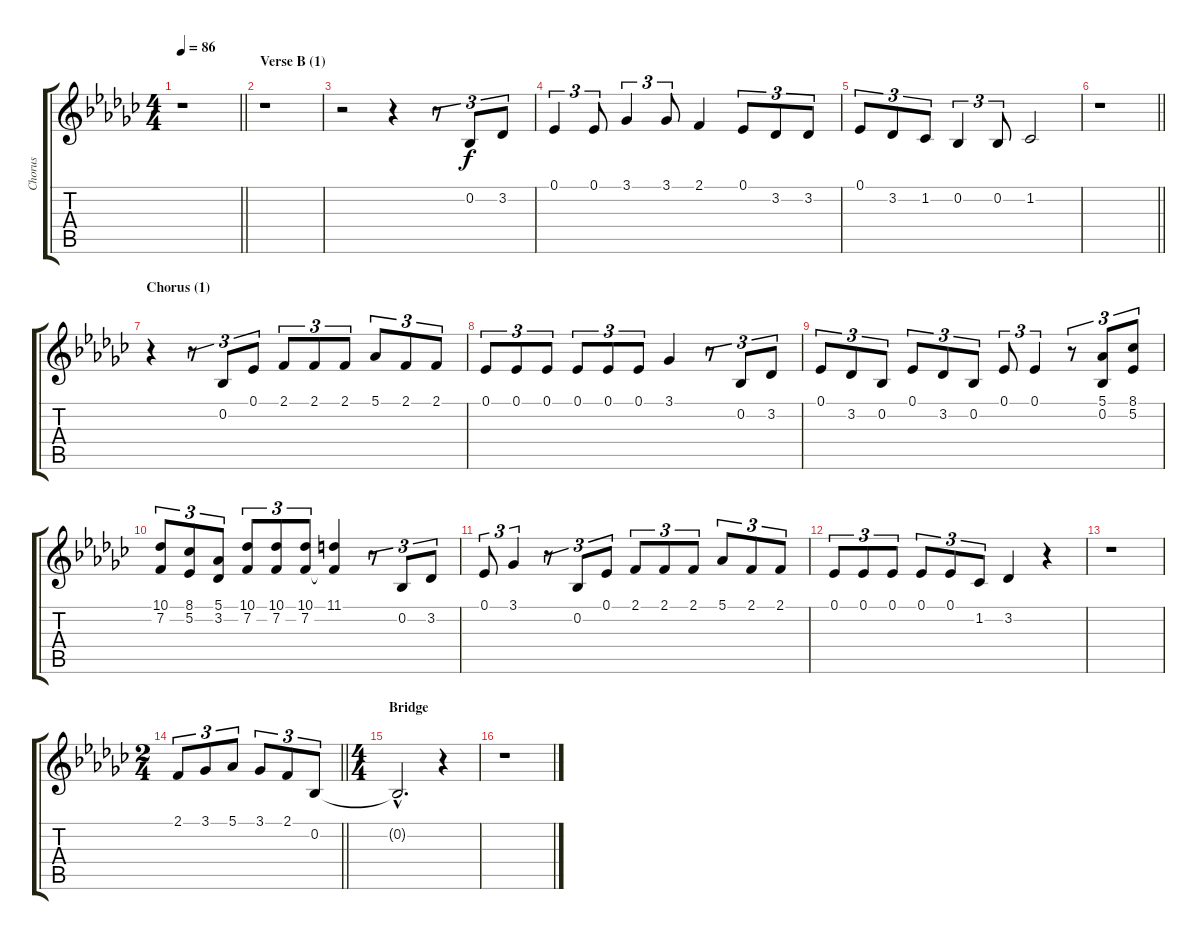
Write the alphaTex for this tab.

\track ("Chorus" "Chorus") {instrument sopranosax}
\staff {score tabs}
\tuning (Eb4 Bb3 Gb3 Db3 Ab2 Eb2) {hide}
\ts (4 4)
\tempo 86
\clef g2
\barLineRight lightlight
\ks ebminor
r.1{dy f} |
\section ("" "Verse B (1)")
r.1 |
r.2 r.4 r.8{tu (3 2)} 0.2.8{tu (3 2)} 3.2.8{tu (3 2)} |
0.1.4{tu (3 2)} 0.1.8{tu (3 2)} 3.1.4{tu (3 2)} 3.1.8{tu (3 2)} 2.1.4 0.1.8{tu (3 2)} 3.2.8{tu (3 2)} 3.2.8{tu (3 2)} |
0.1.8{tu (3 2)} 3.2.8{tu (3 2)} 1.2.8{tu (3 2)} 0.2.4{tu (3 2)} 0.2.8{tu (3 2)} 1.2.2 |
\barLineRight lightlight
r.1 |
\section ("" "Chorus (1)")
r.4 r.8{tu (3 2)} 0.2.8{tu (3 2)} 0.1.8{tu (3 2)} 2.1.8{tu (3 2)} 2.1.8{tu (3 2)} 2.1.8{tu (3 2)} 5.1.8{tu (3 2)} 2.1.8{tu (3 2)} 2.1.8{tu (3 2)} |
0.1.8{tu (3 2)} 0.1.8{tu (3 2)} 0.1.8{tu (3 2)} 0.1.8{tu (3 2)} 0.1.8{tu (3 2)} 0.1.8{tu (3 2)} 3.1.4 r.8{tu (3 2)} 0.2.8{tu (3 2)} 3.2.8{tu (3 2)} |
0.1.8{tu (3 2)} 3.2.8{tu (3 2)} 0.2.8{tu (3 2)} 0.1.8{tu (3 2)} 3.2.8{tu (3 2)} 0.2.8{tu (3 2)} 0.1.8{tu (3 2)} 0.1.4{tu (3 2)} r.8{tu (3 2)} (5.1 0.2).8{tu (3 2)} (8.1 5.2).8{tu (3 2)} |
(10.1 7.2).8{tu (3 2)} (8.1 5.2).8{tu (3 2)} (5.1 3.2).8{tu (3 2)} (10.1 7.2).8{tu (3 2)} (10.1 7.2).8{tu (3 2)} (10.1 7.2).8{tu (3 2)} (11.1 7.2{t}).4 r.8{tu (3 2)} 0.2.8{tu (3 2)} 3.2.8{tu (3 2)} |
0.1.8{tu (3 2)} 3.1.4{tu (3 2)} r.8{tu (3 2)} 0.2.8{tu (3 2)} 0.1.8{tu (3 2)} 2.1.8{tu (3 2)} 2.1.8{tu (3 2)} 2.1.8{tu (3 2)} 5.1.8{tu (3 2)} 2.1.8{tu (3 2)} 2.1.8{tu (3 2)} |
0.1.8{tu (3 2)} 0.1.8{tu (3 2)} 0.1.8{tu (3 2)} 0.1.8{tu (3 2)} 0.1.8{tu (3 2)} 1.2.8{tu (3 2)} 3.2.4 r.4 |
r.1 |
\ts (2 4)
\barLineRight lightlight
2.1.8{tu (3 2)} 3.1.8{tu (3 2)} 5.1.8{tu (3 2)} 3.1.8{tu (3 2)} 2.1.8{tu (3 2)} 0.2.8{tu (3 2)} |
\ts (4 4)
\section ("" "Bridge")
0.2{hac t}.2{d} r.4 |
r.1
